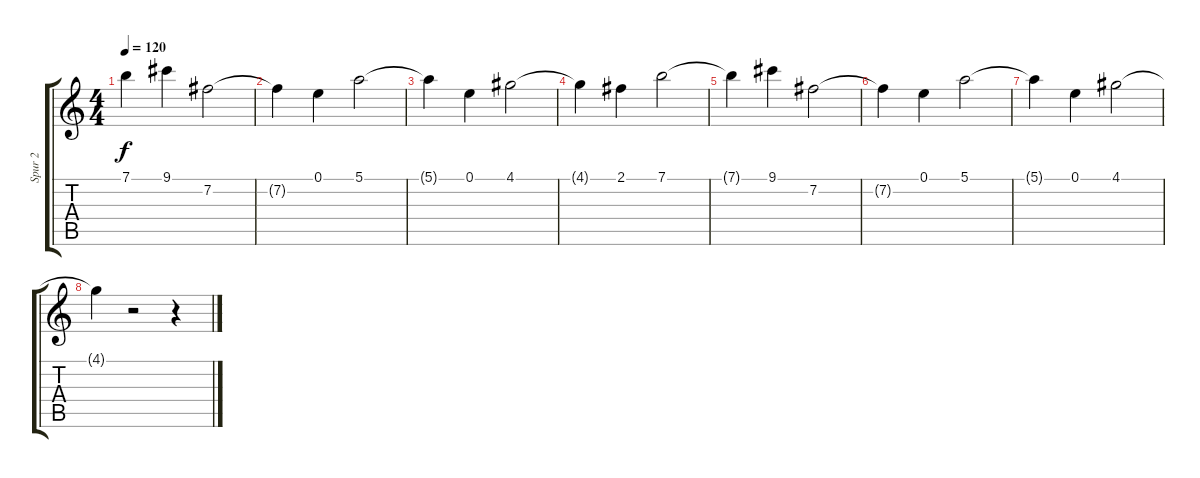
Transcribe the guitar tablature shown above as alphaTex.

\track ("Spur 2" "Spur 2") {instrument electricguitarclean}
\staff {score tabs}
\tuning (E4 B3 G3 D3 A2 E2) {hide}
\ts (4 4)
\tempo 120
\clef g2
\ks c
7.1{t}.4{dy f} 9.1.4 7.2.2 |
7.2{t}.4 0.1.4 5.1.2 |
5.1{t}.4 0.1.4 4.1.2 |
4.1{t}.4 2.1.4 7.1.2 |
7.1{t}.4 9.1.4 7.2.2 |
7.2{t}.4 0.1.4 5.1.2 |
5.1{t}.4 0.1.4 4.1.2 |
4.1{t}.4 r.2 r.4
